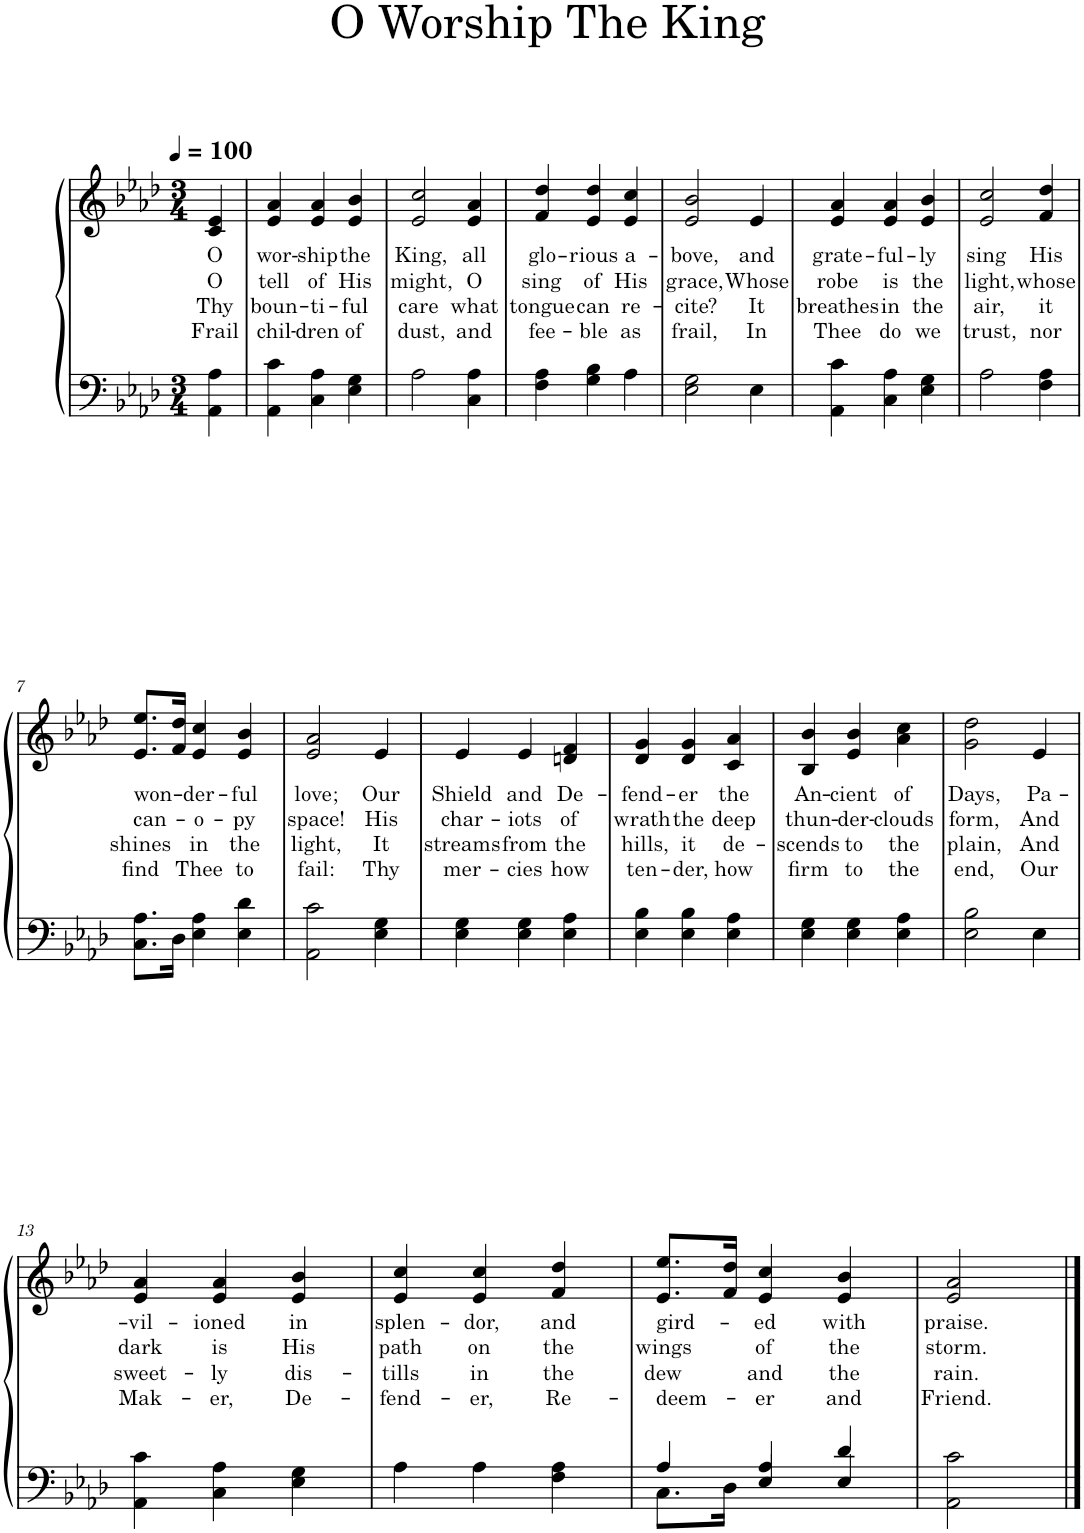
**kern	**kern	**text	**text	**text	**text
*part1	*part1	*part1	*part1	*part1	*part1
*staff2	*staff1	*staff1	*staff1	*staff1	*staff1
*I"Piano	*	*	*	*	*
*I'Pno.	*	*	*	*	*
*clefF4	*clefG2	*	*	*	*
*k[b-e-a-d-]	*k[b-e-a-d-]	*	*	*	*
*M3/4	*M3/4	*	*	*	*
*MM100	*MM100	*	*	*	*
=	=	=	=	=	=
!	!	!LO:LY:b	!LO:LY:b	!LO:LY:b	!LO:LY:b
4AA-\ 4A-\	4c/ 4e-/	O	O	Thy	Frail
=1	=1	=1	=1	=1	=1
!	!	!LO:LY:b	!LO:LY:b	!LO:LY:b	!LO:LY:b
4AA-\ 4c\	4e-/ 4a-/	wor-	tell	boun-	chil-
!	!	!LO:LY:b	!LO:LY:b	!LO:LY:b	!LO:LY:b
4C\ 4A-\	4e-/ 4a-/	-ship	of	-ti-	-dren
!	!	!LO:LY:b	!LO:LY:b	!LO:LY:b	!LO:LY:b
4E-\ 4G\	4e-/ 4b-/	the	His	-ful	of
=2	=2	=2	=2	=2	=2
!	!	!LO:LY:b	!LO:LY:b	!LO:LY:b	!LO:LY:b
2A-\	2e-/ 2cc/	King,	might,	care	dust,
!	!	!LO:LY:b	!LO:LY:b	!LO:LY:b	!LO:LY:b
4C\ 4A-\	4e-/ 4a-/	all	O	what	and
=3	=3	=3	=3	=3	=3
!	!	!LO:LY:b	!LO:LY:b	!LO:LY:b	!LO:LY:b
4F\ 4A-\	4f/ 4dd-/	glo-	sing	tongue	fee-
!	!	!LO:LY:b	!LO:LY:b	!LO:LY:b	!LO:LY:b
4G\ 4B-\	4e-/ 4dd-/	-rious	of	can	-ble
!	!	!LO:LY:b	!LO:LY:b	!LO:LY:b	!LO:LY:b
4A-\	4e-/ 4cc/	a-	His	re-	as
=4	=4	=4	=4	=4	=4
!	!	!LO:LY:b	!LO:LY:b	!LO:LY:b	!LO:LY:b
2E-\ 2G\	2e-/ 2b-/	-bove,	grace,	-cite?	frail,
!	!	!LO:LY:b	!LO:LY:b	!LO:LY:b	!LO:LY:b
4E-\	4e-/	and	Whose	It	In
=5	=5	=5	=5	=5	=5
!	!	!LO:LY:b	!LO:LY:b	!LO:LY:b	!LO:LY:b
4AA-\ 4c\	4e-/ 4a-/	grate-	robe	breathes	Thee
!	!	!LO:LY:b	!LO:LY:b	!LO:LY:b	!LO:LY:b
4C\ 4A-\	4e-/ 4a-/	-ful-	is	in	do
!	!	!LO:LY:b	!LO:LY:b	!LO:LY:b	!LO:LY:b
4E-\ 4G\	4e-/ 4b-/	-ly	the	the	we
=6	=6	=6	=6	=6	=6
!	!	!LO:LY:b	!LO:LY:b	!LO:LY:b	!LO:LY:b
2A-\	2e-/ 2cc/	sing	light,	air,	trust,
!	!	!LO:LY:b	!LO:LY:b	!LO:LY:b	!LO:LY:b
4F\ 4A-\	4f/ 4dd-/	His	whose	it	nor
!!LO:LB:g=z
=7	=7	=7	=7	=7	=7
!	!	!LO:LY:b	!LO:LY:b	!LO:LY:b	!LO:LY:b
8.C\ 8.A-\L	8.e-/ 8.ee-/L	won-	can-	shines	find
16D-\Jk	16f/ 16dd-/Jk	.	.	.	.
!	!	!LO:LY:b	!LO:LY:b	!LO:LY:b	!LO:LY:b
4E-\ 4A-\	4e-/ 4cc/	-der-	-o-	in	Thee
!	!	!LO:LY:b	!LO:LY:b	!LO:LY:b	!LO:LY:b
4E-\ 4d-\	4e-/ 4b-/	-ful	-py	the	to
=8	=8	=8	=8	=8	=8
!	!	!LO:LY:b	!LO:LY:b	!LO:LY:b	!LO:LY:b
2AA-\ 2c\	2e-/ 2a-/	love;	space!	light,	fail:
!	!	!LO:LY:b	!LO:LY:b	!LO:LY:b	!LO:LY:b
4E-\ 4G\	4e-/	Our	His	It	Thy
=9	=9	=9	=9	=9	=9
!	!	!LO:LY:b	!LO:LY:b	!LO:LY:b	!LO:LY:b
4E-\ 4G\	4e-/	Shield	char-	streams	mer-
!	!	!LO:LY:b	!LO:LY:b	!LO:LY:b	!LO:LY:b
4E-\ 4G\	4e-/	and	-iots	from	-cies
!	!	!LO:LY:b	!LO:LY:b	!LO:LY:b	!LO:LY:b
4E-\ 4A-\	4dn/ 4f/	De-	of	the	how
=10	=10	=10	=10	=10	=10
!	!	!LO:LY:b	!LO:LY:b	!LO:LY:b	!LO:LY:b
4E-\ 4B-\	4d-/ 4g/	-fend-	wrath	hills,	ten-
!	!	!LO:LY:b	!LO:LY:b	!LO:LY:b	!LO:LY:b
4E-\ 4B-\	4d-/ 4g/	-er	the	it	-der,
!	!	!LO:LY:b	!LO:LY:b	!LO:LY:b	!LO:LY:b
4E-\ 4A-\	4c/ 4a-/	the	deep	de-	how
=11	=11	=11	=11	=11	=11
!	!	!LO:LY:b	!LO:LY:b	!LO:LY:b	!LO:LY:b
4E-\ 4G\	4B-/ 4b-/	An-	thun-	-scends	firm
!	!	!LO:LY:b	!LO:LY:b	!LO:LY:b	!LO:LY:b
4E-\ 4G\	4e-/ 4b-/	-cient	-der-	to	to
!	!	!LO:LY:b	!LO:LY:b	!LO:LY:b	!LO:LY:b
4E-\ 4A-\	4a-\ 4cc\	of	-clouds	the	the
=12	=12	=12	=12	=12	=12
!	!	!LO:LY:b	!LO:LY:b	!LO:LY:b	!LO:LY:b
2E-\ 2B-\	2g\ 2dd-\	Days,	form,	plain,	end,
!	!	!LO:LY:b	!LO:LY:b	!LO:LY:b	!LO:LY:b
4E-\	4e-/	Pa-	And	And	Our
!!LO:LB:g=z
=13	=13	=13	=13	=13	=13
!	!	!LO:LY:b	!LO:LY:b	!LO:LY:b	!LO:LY:b
4AA-\ 4c\	4e-/ 4a-/	-vil-	dark	sweet-	Mak-
!	!	!LO:LY:b	!LO:LY:b	!LO:LY:b	!LO:LY:b
4C\ 4A-\	4e-/ 4a-/	-ioned	is	-ly	-er,
!	!	!LO:LY:b	!LO:LY:b	!LO:LY:b	!LO:LY:b
4E-\ 4G\	4e-/ 4b-/	in	His	dis-	De-
=14	=14	=14	=14	=14	=14
!	!	!LO:LY:b	!LO:LY:b	!LO:LY:b	!LO:LY:b
4A-\	4e-/ 4cc/	splen-	path	-tills	-fend-
!	!	!LO:LY:b	!LO:LY:b	!LO:LY:b	!LO:LY:b
4A-\	4e-/ 4cc/	-dor,	on	in	-er,
!	!	!LO:LY:b	!LO:LY:b	!LO:LY:b	!LO:LY:b
4F\ 4A-\	4f/ 4dd-/	and	the	the	Re-
=15	=15	=15	=15	=15	=15
*^	*	*	*	*	*
!	!	!	!LO:LY:b	!LO:LY:b	!LO:LY:b	!LO:LY:b
8.C\L	4A-/	8.e-/ 8.ee-/L	gird-	wings	dew	-deem-
16D-\Jk	.	16f/ 16dd-/Jk	.	.	.	.
!	!	!	!LO:LY:b	!LO:LY:b	!LO:LY:b	!LO:LY:b
4E-/	4A-/	4e-/ 4cc/	-ed	of	and	-er
!	!	!	!LO:LY:b	!LO:LY:b	!LO:LY:b	!LO:LY:b
4E-/	4d-/	4e-/ 4b-/	with	the	the	and
=16	=16	=16	=16	=16	=16	=16
!	!	!	!LO:LY:b	!LO:LY:b	!LO:LY:b	!LO:LY:b
*v	*v	*	*	*	*	*
2AA-\ 2c\	2e-/ 2a-/	praise.	storm.	rain.	Friend.
==	==	==	==	==	==
*-	*-	*-	*-	*-	*-
